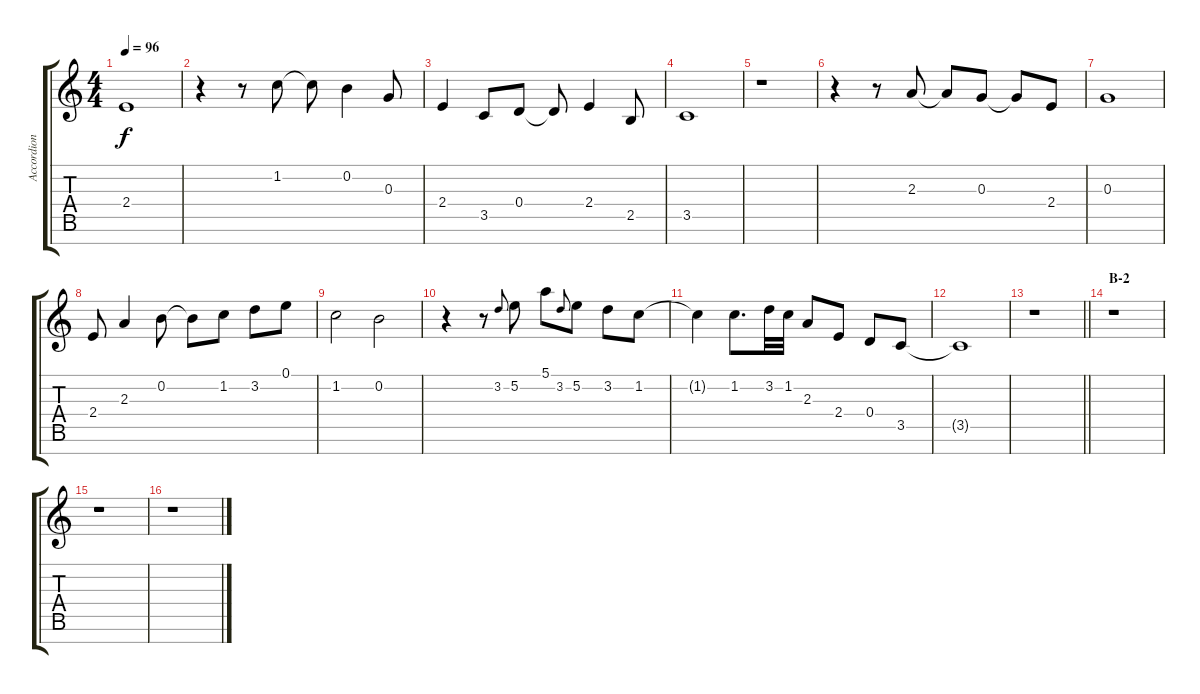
\track ("Accordion" "Accordion") {instrument accordion}
\staff {score tabs}
\tuning (E5 B4 G4 D4 A3 E3 B2) {hide}
\ts (4 4)
\tempo 96
\clef g2
\ks c
2.4.1{dy f} |
r.4 r.8 1.2.8 1.2{t}.8 0.2.4 0.3.8 |
2.4.4 3.5.8 0.4.8 0.4{t}.8 2.4.4 2.5.8 |
3.5.1 |
r.1 |
r.4 r.8 2.3.8 2.3{t}.8 0.3.8 0.3{t}.8 2.4.8 |
0.3.1 |
2.4.8 2.3.4 0.2.8 0.2{t}.8 1.2.8 3.2.8 0.1.8 |
1.2.2 0.2.2 |
r.4 r.8 3.2.8{gr onbeat} 5.2.8 5.1.8 3.2.8{gr onbeat} 5.2.8 3.2.8 1.2.8 |
1.2{t}.4 1.2.8{d} 3.2.32 1.2.32 2.3.8 2.4.8 0.4.8 3.5.8 |
3.5{t}.1 |
\barLineRight lightlight
r.1 |
\section ("" "B-2")
r.1 |
r.1 |
r.1
